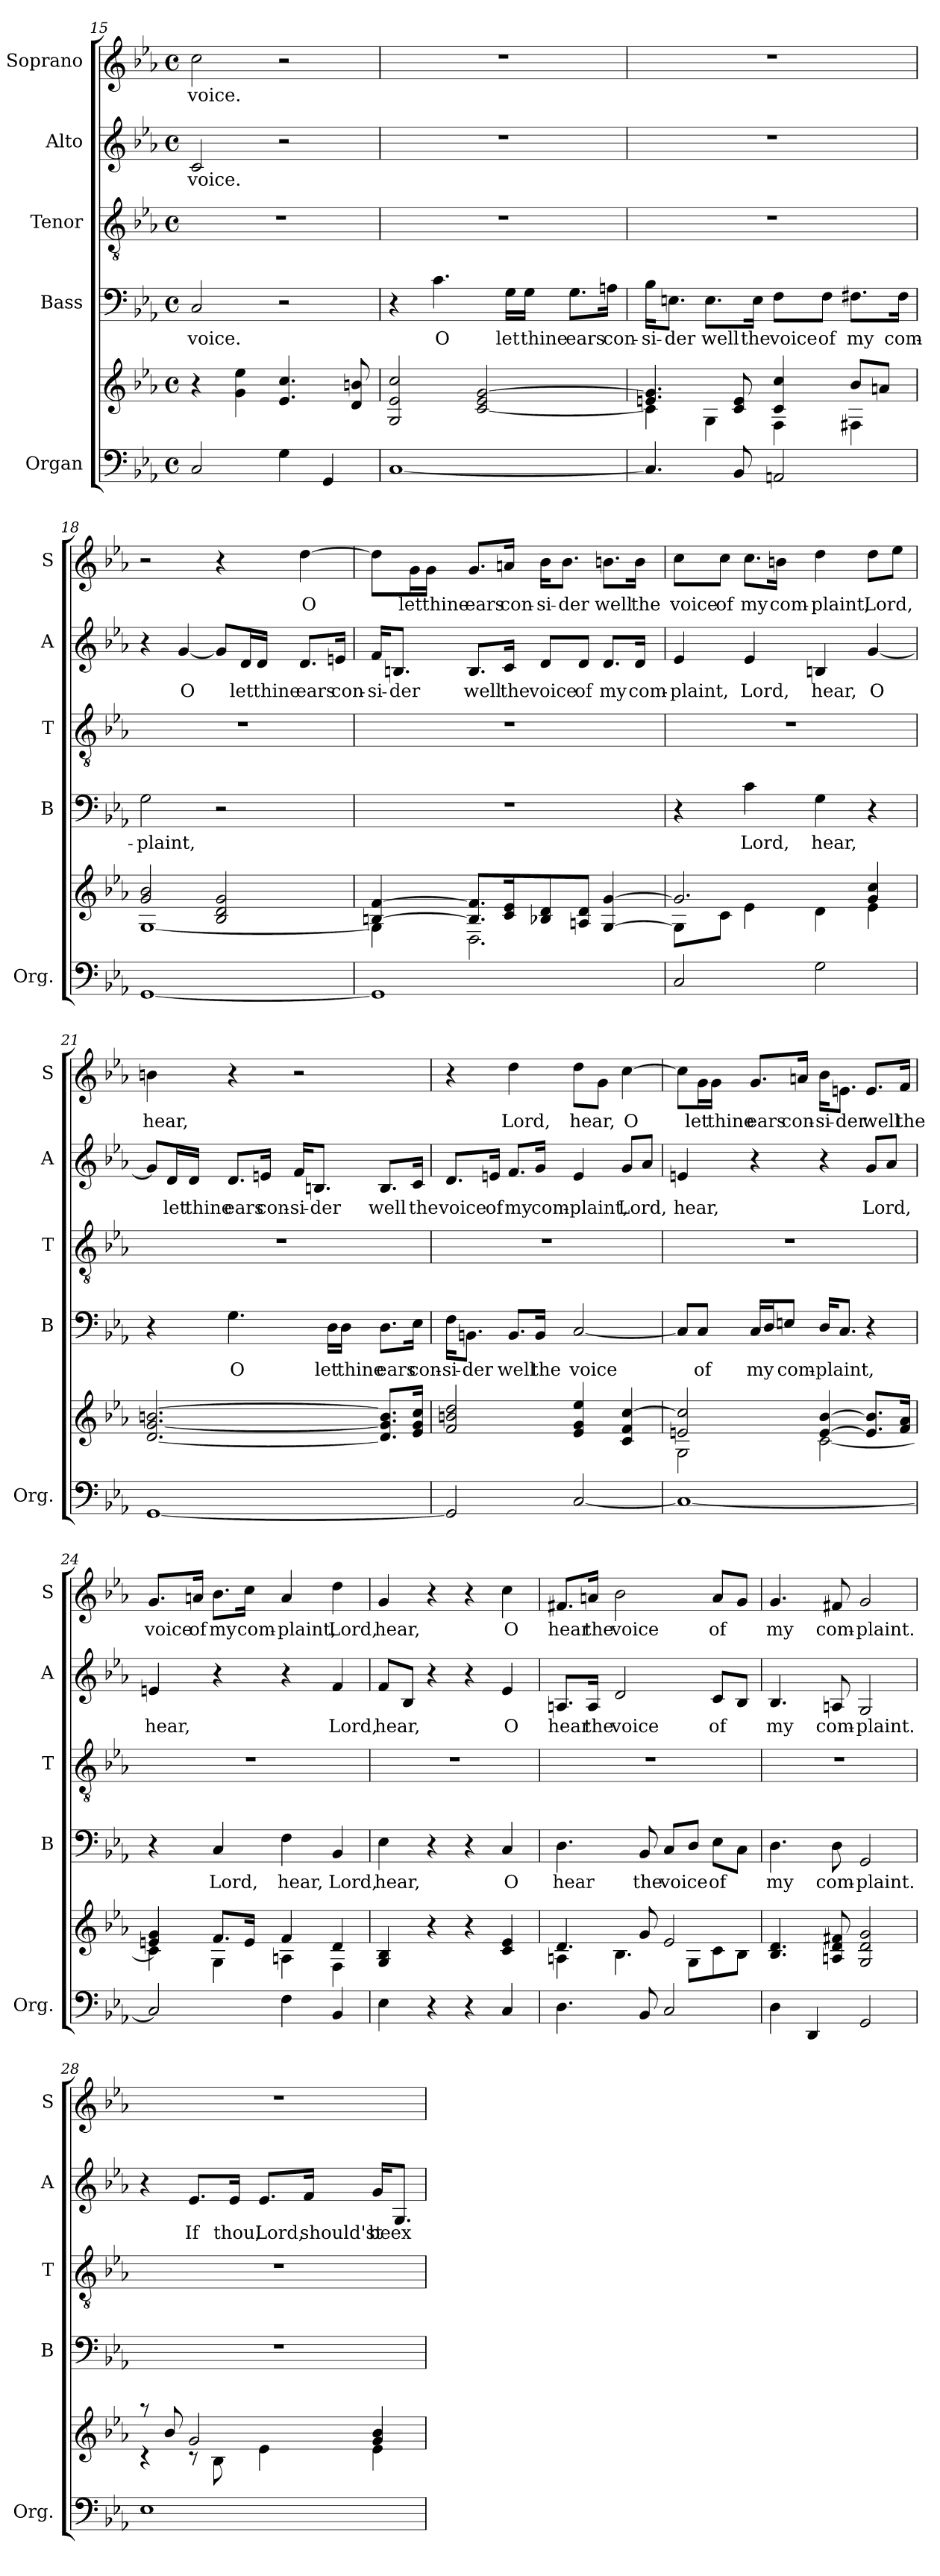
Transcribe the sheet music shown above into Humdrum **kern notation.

**kern	**kern	**kern	**text	**kern	**kern	**text	**kern	**text
*part5	*part5	*part4	*part4	*part3	*part2	*part2	*part1	*part1
*staff6	*staff5	*staff4	*staff4	*staff3	*staff2	*staff2	*staff1	*staff1
*I"Organ	*	*I"Bass	*	*I"Tenor	*I"Alto	*	*I"Soprano	*
*I'Org.	*	*I'B	*	*I'T	*I'A	*	*I'S	*
*clefF4	*clefG2	*clefF4	*	*clefGv2	*clefG2	*	*clefG2	*
*k[b-e-a-]	*k[b-e-a-]	*k[b-e-a-]	*	*k[b-e-a-]	*k[b-e-a-]	*	*k[b-e-a-]	*
*E-:	*E-:	*E-:	*	*E-:	*E-:	*	*E-:	*
*M4/4	*M4/4	*M4/4	*	*M4/4	*M4/4	*	*M4/4	*
*met(c)	*met(c)	*met(c)	*	*met(c)	*met(c)	*	*met(c)	*
=15	=15	=15	=15	=15	=15	=15	=15	=15
!	!	!	!LO:LY:b	!	!	!LO:LY:b	!	!LO:LY:b
2C/	4r	2C/	voice.	1r	2c/	voice.	2cc\	voice.
.	4g!\ 4ee-!\	.	.	.	.	.	.	.
4G\	4.e-!/ 4.cc!/	2r	.	.	2r	.	2r	.
4GG/	.	.	.	.	.	.	.	.
.	8d!/ 8bn!/	.	.	.	.	.	.	.
=16	=16	=16	=16	=16	=16	=16	=16	=16
[1C	2G!/ 2e-!/ 2cc!/	4r	.	1r	1r	.	1r	.
!	!	!	!LO:LY:b	!	!	!	!	!
.	.	4.c\	O	.	.	.	.	.
.	[2c!/ 2e-!/ [2g!/	.	.	.	.	.	.	.
!	!	!	!LO:LY:b	!	!	!	!	!
.	.	16G\LL	let	.	.	.	.	.
!	!	!	!LO:LY:b	!	!	!	!	!
.	.	16G\JJ	thine	.	.	.	.	.
!	!	!	!LO:LY:b	!	!	!	!	!
.	.	8.G\L	ears	.	.	.	.	.
!	!	!	!LO:LY:b	!	!	!	!	!
.	.	16An\Jk	con-	.	.	.	.	.
!!LO:LB:g=z
=17	=17	=17	=17	=17	=17	=17	=17	=17
*	*^	*	*	*	*	*	*	*
!	!	!	!	!LO:LY:b	!	!	!	!	!
4.C/]	4.en!/ 4.g!/]	4c!\]	16B-\KL	-si-	1r	1r	.	1r	.
!	!	!	!	!LO:LY:b	!	!	!	!	!
.	.	.	8.En\J	-der	.	.	.	.	.
!	!	!	!	!LO:LY:b	!	!	!	!	!
.	.	4G!\	8.E\L	well	.	.	.	.	.
8BB-/	8c!/ 8e!/	.	.	.	.	.	.	.	.
!	!	!	!	!LO:LY:b	!	!	!	!	!
.	.	.	16E\Jk	the	.	.	.	.	.
!	!	!	!	!LO:LY:b	!	!	!	!	!
2AAn/	4c!/ 4cc!/	4F!\	8F\L	voice	.	.	.	.	.
!	!	!	!	!LO:LY:b	!	!	!	!	!
.	.	.	8F\J	of	.	.	.	.	.
!	!	!	!	!LO:LY:b	!	!	!	!	!
.	8b-!/L	4F#X!\	8.F#X\L	my	.	.	.	.	.
.	8an!/J	.	.	.	.	.	.	.	.
!	!	!	!	!LO:LY:b	!	!	!	!	!
.	.	.	16F#\Jk	com-	.	.	.	.	.
=18	=18	=18	=18	=18	=18	=18	=18	=18	=18
!	!	!	!	!LO:LY:b	!	!	!	!	!
[1GG	2g!/ 2b-!/	[1G!	2G\	-plaint,	1r	4r	.	2r	.
!	!	!	!	!	!	!	!LO:LY:b	!	!
.	.	.	.	.	.	[4g/	O	.	.
.	2B-!/ 2d!/ 2g!/	.	2r	.	.	8g/L]	.	4r	.
!	!	!	!	!	!	!	!LO:LY:b	!	!
.	.	.	.	.	.	16d/L	let	.	.
!	!	!	!	!	!	!	!LO:LY:b	!	!
.	.	.	.	.	.	16d/JJ	thine	.	.
!	!	!	!	!	!	!	!LO:LY:b	!	!LO:LY:b
.	.	.	.	.	.	8.d/L	ears	[4dd\	O
!	!	!	!	!	!	!	!LO:LY:b	!	!
.	.	.	.	.	.	16en/Jk	con-	.	.
=19	=19	=19	=19	=19	=19	=19	=19	=19	=19
!	!	!	!	!	!	!	!LO:LY:b	!	!
1GG]	[4Bn!/ [4f!/	4G!\]	1r	.	1r	16f/KL	-si-	8dd\L]	.
!	!	!	!	!	!	!	!LO:LY:b	!	!
.	.	.	.	.	.	8.Bn/J	-der	.	.
!	!	!	!	!	!	!	!	!	!LO:LY:b
.	.	.	.	.	.	.	.	16g\L	let
!	!	!	!	!	!	!	!	!	!LO:LY:b
.	.	.	.	.	.	.	.	16g\JJ	thine
!	!	!	!	!	!	!	!LO:LY:b	!	!LO:LY:b
.	8.B!/] 8.f!/]L	2.D!\	.	.	.	8.B/L	well	8.g/L	ears
!	!	!	!	!	!	!	!LO:LY:b	!	!LO:LY:b
.	16c!/ 16e-!/K	.	.	.	.	16c/Jk	the	16an/Jk	con-
!	!	!	!	!	!	!	!LO:LY:b	!	!LO:LY:b
.	8B-X!/ 8d!/	.	.	.	.	8d/L	voice	16b-\KL	-si-
!	!	!	!	!	!	!	!	!	!LO:LY:b
.	.	.	.	.	.	.	.	8.b-\J	-der
!	!	!	!	!	!	!	!LO:LY:b	!	!
.	8An!/ 8d!/J	.	.	.	.	8d/J	of	.	.
!	!	!	!	!	!	!	!LO:LY:b	!	!LO:LY:b
.	[4G!/ [4g!/	.	.	.	.	8.d/L	my	8.bn\L	well
!	!	!	!	!	!	!	!LO:LY:b	!	!LO:LY:b
.	.	.	.	.	.	16d/Jk	com-	16b\Jk	the
!!LO:PB:g=z
=20	=20	=20	=20	=20	=20	=20	=20	=20	=20
!	!	!	!	!	!	!	!LO:LY:b	!	!LO:LY:b
2C/	2.g!/]	8G!\L]	4r	.	1r	4e-/	-plaint,	8cc\L	voice
!	!	!	!	!	!	!	!	!	!LO:LY:b
.	.	8c!\J	.	.	.	.	.	8cc\J	of
!	!	!	!	!LO:LY:b	!	!	!LO:LY:b	!	!LO:LY:b
.	.	4e-!\	4c\	Lord,	.	4e-/	Lord,	8.cc\L	my
!	!	!	!	!	!	!	!	!	!LO:LY:b
.	.	.	.	.	.	.	.	16bn\Jk	com-
!	!	!	!	!LO:LY:b	!	!	!LO:LY:b	!	!LO:LY:b
2G\	.	4d!\	4G\	hear,	.	4Bn/	hear,	4dd\	-plaint,
!	!	!	!	!	!	!	!LO:LY:b	!	!LO:LY:b
.	4g!/ 4cc!/	4e-!\	4r	.	.	[4g/	O	8dd\L	Lord,
.	.	.	.	.	.	.	.	8ee-\J	.
*	*v	*v	*	*	*	*	*	*	*
=21	=21	=21	=21	=21	=21	=21	=21	=21
!	!	!	!	!	!	!	!	!LO:LY:b
[1GG	[2.d!/ [2.g!/ [2.bn!/	4r	.	1r	8g/L]	.	4bn\	hear,
!	!	!	!	!	!	!LO:LY:b	!	!
.	.	.	.	.	16d/L	let	.	.
!	!	!	!	!	!	!LO:LY:b	!	!
.	.	.	.	.	16d/JJ	thine	.	.
!	!	!	!LO:LY:b	!	!	!LO:LY:b	!	!
.	.	4.G\	O	.	8.d/L	ears	4r	.
!	!	!	!	!	!	!LO:LY:b	!	!
.	.	.	.	.	16en/Jk	con-	.	.
!	!	!	!	!	!	!LO:LY:b	!	!
.	.	.	.	.	16f/KL	-si-	2r	.
!	!	!	!	!	!	!LO:LY:b	!	!
.	.	.	.	.	8.Bn/J	-der	.	.
!	!	!	!LO:LY:b	!	!	!	!	!
.	.	16D\LL	let	.	.	.	.	.
!	!	!	!LO:LY:b	!	!	!	!	!
.	.	16D\JJ	thine	.	.	.	.	.
!	!	!	!LO:LY:b	!	!	!LO:LY:b	!	!
.	8.d!/] 8.g!/] 8.b!/]L	8.D\L	ears	.	8.B/L	well	.	.
!	!	!	!LO:LY:b	!	!	!LO:LY:b	!	!
.	16e-!/ 16g!/ 16cc!/Jk	16E-\Jk	con-	.	16c/Jk	the	.	.
=22	=22	=22	=22	=22	=22	=22	=22	=22
!	!	!	!LO:LY:b	!	!	!LO:LY:b	!	!
2GG/]	2f!/ 2bn!/ 2dd!/	16F\KL	-si-	1r	8.d/L	voice	4r	.
!	!	!	!LO:LY:b	!	!	!	!	!
.	.	8.BBn\J	-der	.	.	.	.	.
!	!	!	!	!	!	!LO:LY:b	!	!
.	.	.	.	.	16en/Jk	of	.	.
!	!	!	!LO:LY:b	!	!	!LO:LY:b	!	!LO:LY:b
.	.	8.BB/L	well	.	8.f/L	my	4dd\	Lord,
!	!	!	!LO:LY:b	!	!	!LO:LY:b	!	!
.	.	16BB/Jk	the	.	16g/Jk	com-	.	.
!	!	!	!LO:LY:b	!	!	!LO:LY:b	!	!LO:LY:b
[2C/	4e-!/ 4g!/ 4ee-!/	[2C/	voice	.	4e/	-plaint,	8dd\L	hear,
.	.	.	.	.	.	.	8g\J	.
!	!	!	!	!	!	!LO:LY:b	!	!LO:LY:b
.	4c!/ 4f!/ [4cc!/	.	.	.	8g/L	Lord,	[4cc\	O
.	.	.	.	.	8a-/J	.	.	.
!!LO:PB:g=z
=23	=23	=23	=23	=23	=23	=23	=23	=23
*	*^	*	*	*	*	*	*	*
!	!	!	!	!	!	!	!LO:LY:b	!	!
1C_	2en!/ 2cc!/]	2G!\	8C/L]	.	1r	4en/	hear,	8cc\L]	.
!	!	!	!	!LO:LY:b	!	!	!	!	!LO:LY:b
.	.	.	8C/J	of	.	.	.	16g\L	let
!	!	!	!	!	!	!	!	!	!LO:LY:b
.	.	.	.	.	.	.	.	16g\JJ	thine
!	!	!	!	!LO:LY:b	!	!	!	!	!LO:LY:b
.	.	.	16C/LL	my	.	4r	.	8.g/L	ears
.	.	.	16D/J	.	.	.	.	.	.
!	!	!	!	!LO:LY:b	!	!	!	!	!
.	.	.	8En/J	com-	.	.	.	.	.
!	!	!	!	!	!	!	!	!	!LO:LY:b
.	.	.	.	.	.	.	.	16an/Jk	con-
!	!	!	!	!LO:LY:b	!	!	!	!	!LO:LY:b
.	[4e!/ [4b-!/	[2c!\	16D/KL	-plaint,	.	4r	.	16b-\KL	-si-
!	!	!	!	!	!	!	!	!	!LO:LY:b
.	.	.	8.C/J	.	.	.	.	8.en\J	-der
!	!	!	!	!	!	!	!LO:LY:b	!	!LO:LY:b
.	8.e!/] 8.b-!/]L	.	4r	.	.	8g/L	Lord,	8.e/L	well
.	.	.	.	.	.	8a-/J	.	.	.
!	!	!	!	!	!	!	!	!	!LO:LY:b
.	16f!/ 16a-!/Jk	.	.	.	.	.	.	16f/Jk	the
=24	=24	=24	=24	=24	=24	=24	=24	=24	=24
!	!	!	!	!	!	!	!LO:LY:b	!	!LO:LY:b
2C/]	4en!/ 4g!/	4c!\]	4r	.	1r	4en/	hear,	8.g/L	voice
!	!	!	!	!	!	!	!	!	!LO:LY:b
.	.	.	.	.	.	.	.	16an/Jk	of
!	!	!	!	!LO:LY:b	!	!	!	!	!LO:LY:b
.	8.f!/L	4G!\	4C/	Lord,	.	4r	.	8.b-\L	my
!	!	!	!	!	!	!	!	!	!LO:LY:b
.	16e!/Jk	.	.	.	.	.	.	16cc\Jk	com-
!	!	!	!	!LO:LY:b	!	!	!	!	!LO:LY:b
4F\	4f!/	4An!\	4F\	hear,	.	4r	.	4a/	-plaint,
!	!	!	!	!LO:LY:b	!	!	!LO:LY:b	!	!LO:LY:b
4BB-/	4d!/	4F!\	4BB-/	Lord,	.	4f/	Lord,	4dd\	Lord,
=25	=25	=25	=25	=25	=25	=25	=25	=25	=25
!	!	!	!	!LO:LY:b	!	!	!LO:LY:b	!	!LO:LY:b
*	*v	*v	*	*	*	*	*	*	*
4E-\	4G!/ 4B-!/	4E-\	hear,	1r	8f/L	hear,	4g/	hear,
.	.	.	.	.	8B-/J	.	.	.
4r	4r	4r	.	.	4r	.	4r	.
4r	4r	4r	.	.	4r	.	4r	.
!	!	!	!LO:LY:b	!	!	!LO:LY:b	!	!LO:LY:b
4C/	4c!/ 4e-!/	4C/	O	.	4e-/	O	4cc\	O
!!LO:LB:g=z
=26	=26	=26	=26	=26	=26	=26	=26	=26
*	*^	*	*	*	*	*	*	*
!	!	!	!	!LO:LY:b	!	!	!LO:LY:b	!	!LO:LY:b
4.D\	4.d!/	4An!\	4.D\	hear	1r	8.An/L	hear	8.f#X/L	hear
!	!	!	!	!	!	!	!LO:LY:b	!	!LO:LY:b
.	.	.	.	.	.	16A/Jk	the	16an/Jk	the
!	!	!	!	!	!	!	!LO:LY:b	!	!LO:LY:b
.	.	4.B-!\	.	.	.	2d/	voice	2b-\	voice
!	!	!	!	!LO:LY:b	!	!	!	!	!
8BB-/	8g!/	.	8BB-/	the	.	.	.	.	.
!	!	!	!	!LO:LY:b	!	!	!	!	!
2C/	2e-!/	.	8C/L	voice	.	.	.	.	.
.	.	8G!\L	8D/J	.	.	.	.	.	.
!	!	!	!	!LO:LY:b	!	!	!LO:LY:b	!	!LO:LY:b
.	.	8c!\	8E-\L	of	.	8c/L	of	8a/L	of
.	.	8B-!\J	8C\J	.	.	8B-/J	.	8g/J	.
=27	=27	=27	=27	=27	=27	=27	=27	=27	=27
!	!	!	!	!LO:LY:b	!	!	!LO:LY:b	!	!LO:LY:b
4D\	1ryy	4.B-!/ 4.d!/	4.D\	my	1r	4.B-/	my	4.g/	my
4DD/	.	.	.	.	.	.	.	.	.
!	!	!	!	!LO:LY:b	!	!	!LO:LY:b	!	!LO:LY:b
.	.	8An!/ 8d!/ 8f#X!/	8D\	com-	.	8An/	com-	8f#X/	com-
!	!	!	!	!LO:LY:b	!	!	!LO:LY:b	!	!LO:LY:b
2GG/	.	2G!/ 2d!/ 2g!/	2GG/	-plaint.	.	2G/	-plaint.	2g/	-plaint.
=28	=28	=28	=28	=28	=28	=28	=28	=28	=28
1E-	8raa	4rc	1r	.	1r	4r	.	1r	.
.	8b-!/	.	.	.	.	.	.	.	.
!	!	!	!	!	!	!	!LO:LY:b	!	!
.	2g!/	8rc	.	.	.	8.e-/L	If	.	.
.	.	8B-!\	.	.	.	.	.	.	.
!	!	!	!	!	!	!	!LO:LY:b	!	!
.	.	.	.	.	.	16e-/Jk	thou,	.	.
!	!	!	!	!	!	!	!LO:LY:b	!	!
.	.	4e-!\	.	.	.	8.e-/L	Lord,	.	.
!	!	!	!	!	!	!	!LO:LY:b	!	!
.	.	.	.	.	.	16f/Jk	should'st	.	.
!	!	!	!	!	!	!	!LO:LY:b	!	!
.	4g!/ 4b-!/	4e-!\	.	.	.	16g/KL	be	.	.
!	!	!	!	!	!	!	!LO:LY:b	!	!
.	.	.	.	.	.	8.G/J	ex-	.	.
*	*v	*v	*	*	*	*	*	*	*
=	=	=	=	=	=	=	=	=
*-	*-	*-	*-	*-	*-	*-	*-	*-
